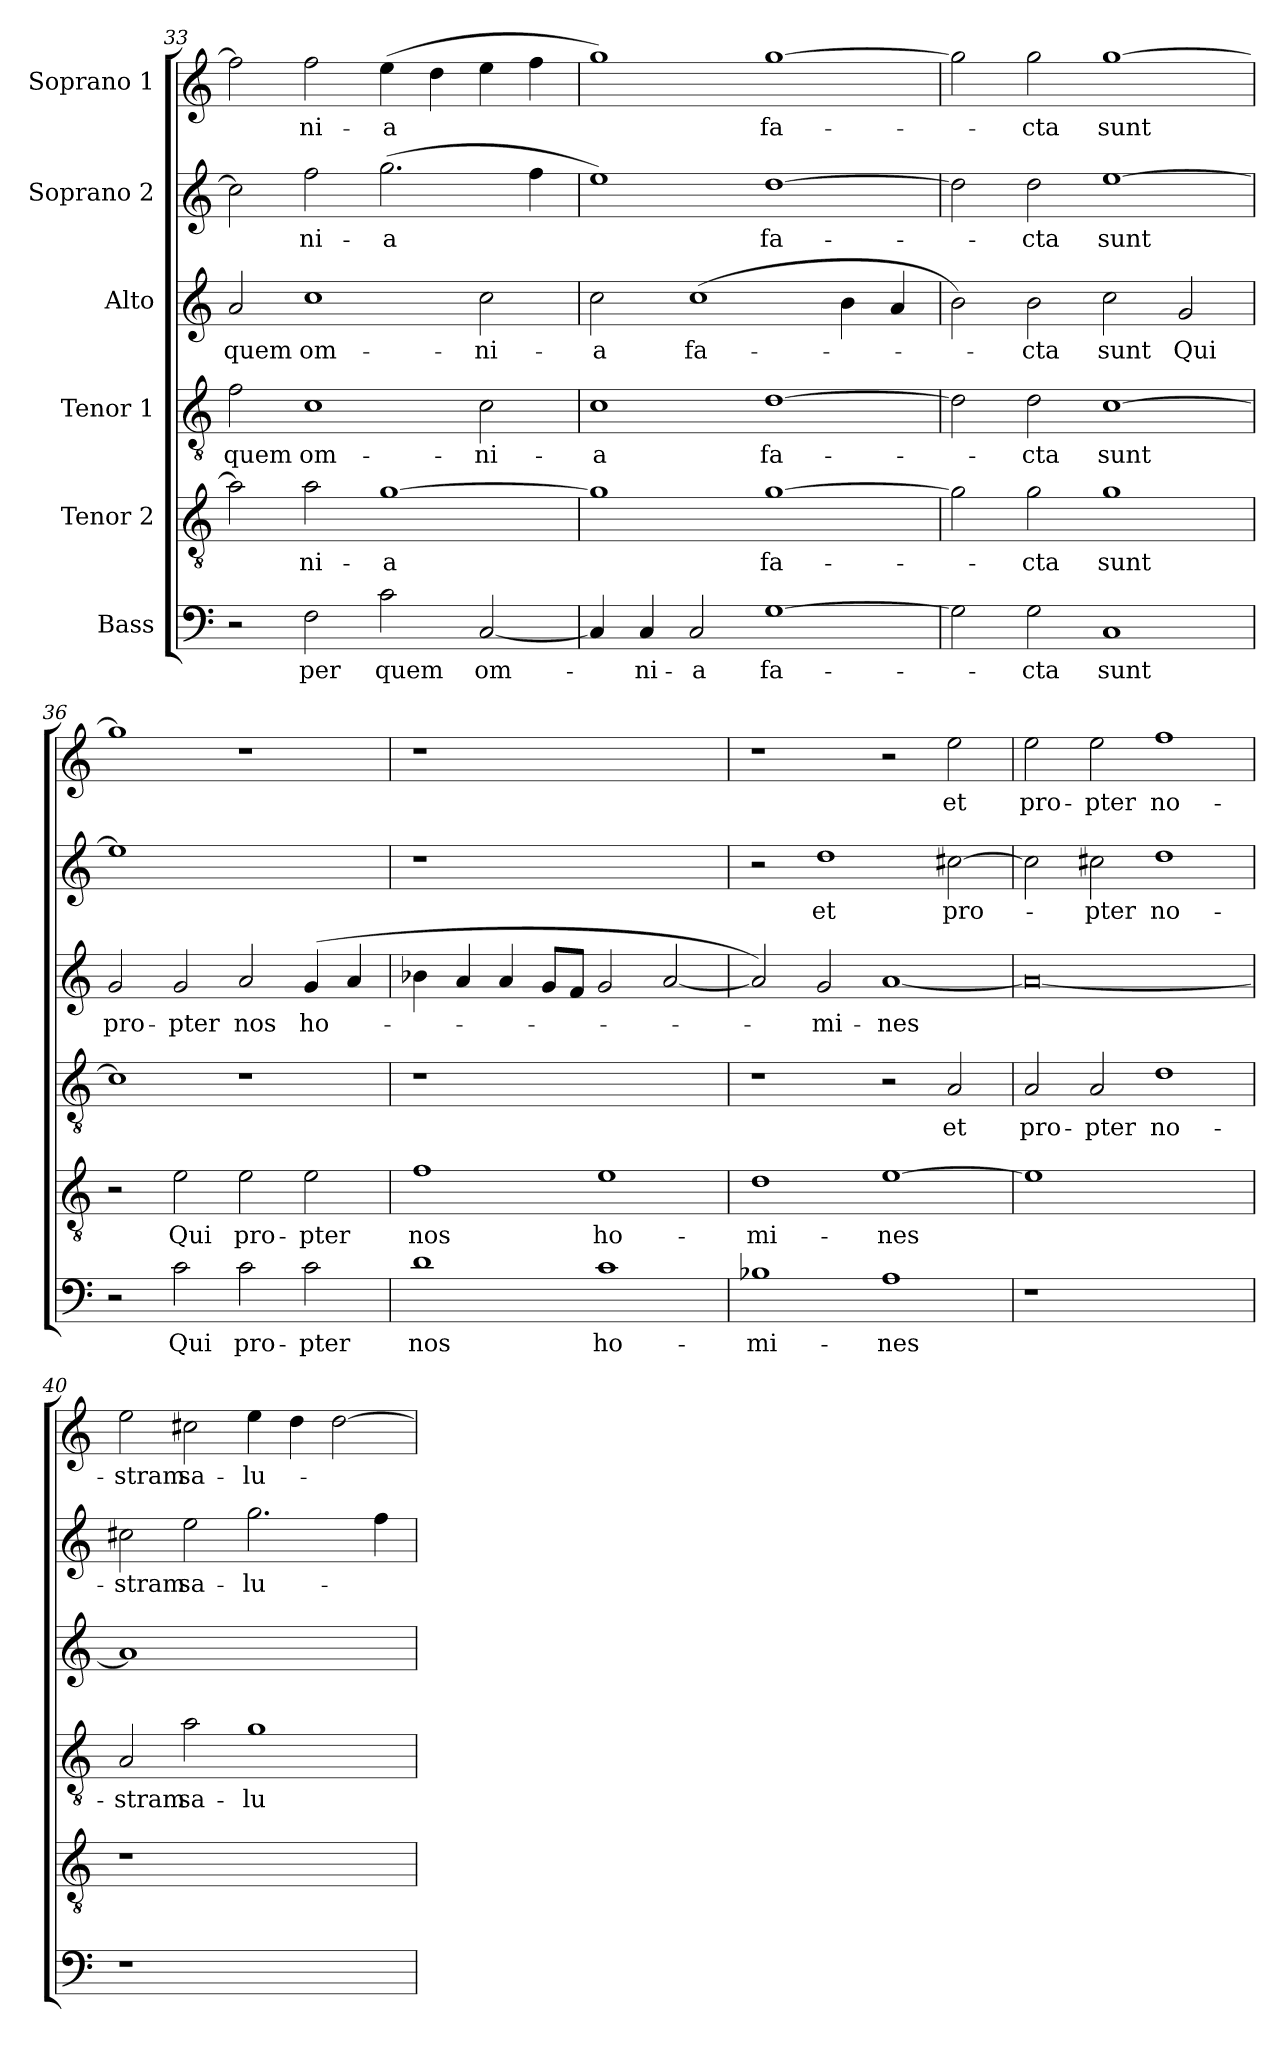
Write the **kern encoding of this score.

**kern	**text	**kern	**text	**kern	**text	**kern	**text	**kern	**text	**kern	**text
*part6	*part6	*part5	*part5	*part4	*part4	*part3	*part3	*part2	*part2	*part1	*part1
*staff6	*staff6	*staff5	*staff5	*staff4	*staff4	*staff3	*staff3	*staff2	*staff2	*staff1	*staff1
*I"Bass	*	*I"Tenor 2	*	*I"Tenor 1	*	*I"Alto	*	*I"Soprano 2	*	*I"Soprano 1	*
*clefF4	*	*clefGv2	*	*clefGv2	*	*clefG2	*	*clefG2	*	*clefG2	*
*k[]	*	*k[]	*	*k[]	*	*k[]	*	*k[]	*	*k[]	*
*C:	*	*C:	*	*C:	*	*C:	*	*C:	*	*C:	*
=33	=33	=33	=33	=33	=33	=33	=33	=33	=33	=33	=33
2r	.	2a\]	.	2f\	quem	2a/	quem	2cc\]	.	2ff\]	.
2F\	per	2a\	-ni-	1c	om-	1cc	om-	2ff\	-ni-	2ff\	-ni-
2c\	quem	[1g	-a	.	.	.	.	(2.gg\	-a	(4ee\	-a
.	.	.	.	.	.	.	.	.	.	4dd\	.
[2C/	om-	.	.	2c\	-ni-	2cc\	-ni-	.	.	4ee\	.
.	.	.	.	.	.	.	.	4ff\	.	4ff\	.
=34	=34	=34	=34	=34	=34	=34	=34	=34	=34	=34	=34
4C/]	.	1g]	.	1c	-a	2cc\	-a	1ee)	.	1gg)	.
4C/	-ni-	.	.	.	.	.	.	.	.	.	.
2C/	-a	.	.	.	.	(1cc	fa-	.	.	.	.
[1G	fa-	[1g	fa-	[1d	fa-	.	.	[1dd	fa-	[1gg	fa-
.	.	.	.	.	.	4b\	.	.	.	.	.
.	.	.	.	.	.	4a/	.	.	.	.	.
=35	=35	=35	=35	=35	=35	=35	=35	=35	=35	=35	=35
2G\]	.	2g\]	.	2d\]	.	2b\)	.	2dd\]	.	2gg\]	.
2G\	-cta	2g\	-cta	2d\	-cta	2b\	-cta	2dd\	-cta	2gg\	-cta
1C	sunt	1g	sunt	[1c	sunt	2cc\	sunt	[1ee	sunt	[1gg	sunt
.	.	.	.	.	.	2g/	Qui	.	.	.	.
!!LO:PB:g=z
=36	=36	=36	=36	=36	=36	=36	=36	=36	=36	=36	=36
2r	.	2r	.	1c]	.	2g/	pro-	1ee]	.	1gg]	.
2c\	Qui	2e\	Qui	.	.	2g/	-pter	.	.	.	.
2c\	pro-	2e\	pro-	1r	.	2a/	nos	1ryy	.	1r	.
2c\	-pter	2e\	-pter	.	.	(4g/	ho-	.	.	.	.
.	.	.	.	.	.	4a/	.	.	.	.	.
=37	=37	=37	=37	=37	=37	=37	=37	=37	=37	=37	=37
!	!	!	!	!LO:N:vis=1	!	!	!	!	!	!	!
1d	nos	1f	nos	1r	.	4b-X\	.	1r	.	1r	.
.	.	.	.	.	.	4a/	.	.	.	.	.
.	.	.	.	.	.	4a/	.	.	.	.	.
.	.	.	.	.	.	8g/L	.	.	.	.	.
.	.	.	.	.	.	8f/J	.	.	.	.	.
1c	ho-	1e	ho-	1ryy	.	2g/	.	1ryy	.	1ryy	.
.	.	.	.	.	.	[2a/	.	.	.	.	.
=38	=38	=38	=38	=38	=38	=38	=38	=38	=38	=38	=38
1B-X	-mi-	1d	-mi-	1r	.	2a/])	.	2r	.	1r	.
.	.	.	.	.	.	2g/	-mi-	1dd	et	.	.
1A	-nes	[1e	-nes	2r	.	[1a	-nes	.	.	2r	.
.	.	.	.	2A/	et	.	.	[2cc#X\	pro-	2ee\	et
=39	=39	=39	=39	=39	=39	=39	=39	=39	=39	=39	=39
1r	.	1e]	.	2A/	pro-	0a_	.	2cc#\]	.	2ee\	pro-
.	.	.	.	2A/	-pter	.	.	2cc#X\	-pter	2ee\	-pter
1ryy	.	1ryy	.	1d	no-	.	.	1dd	no-	1ff	no-
!!LO:LB:g=z
=40	=40	=40	=40	=40	=40	=40	=40	=40	=40	=40	=40
1r	.	1r	.	2A/	-stram	1a]	.	2cc#X\	-stram	2ee\	-stram
.	.	.	.	2a\	sa-	.	.	2ee\	sa-	2cc#X\	sa-
1ryy	.	1ryy	.	1g	-lu-	1ryy	.	2.gg\	-lu-	4ee\	-lu-
.	.	.	.	.	.	.	.	.	.	4dd\	.
.	.	.	.	.	.	.	.	.	.	[2dd\	.
.	.	.	.	.	.	.	.	4ff\	.	.	.
=	=	=	=	=	=	=	=	=	=	=	=
*-	*-	*-	*-	*-	*-	*-	*-	*-	*-	*-	*-
